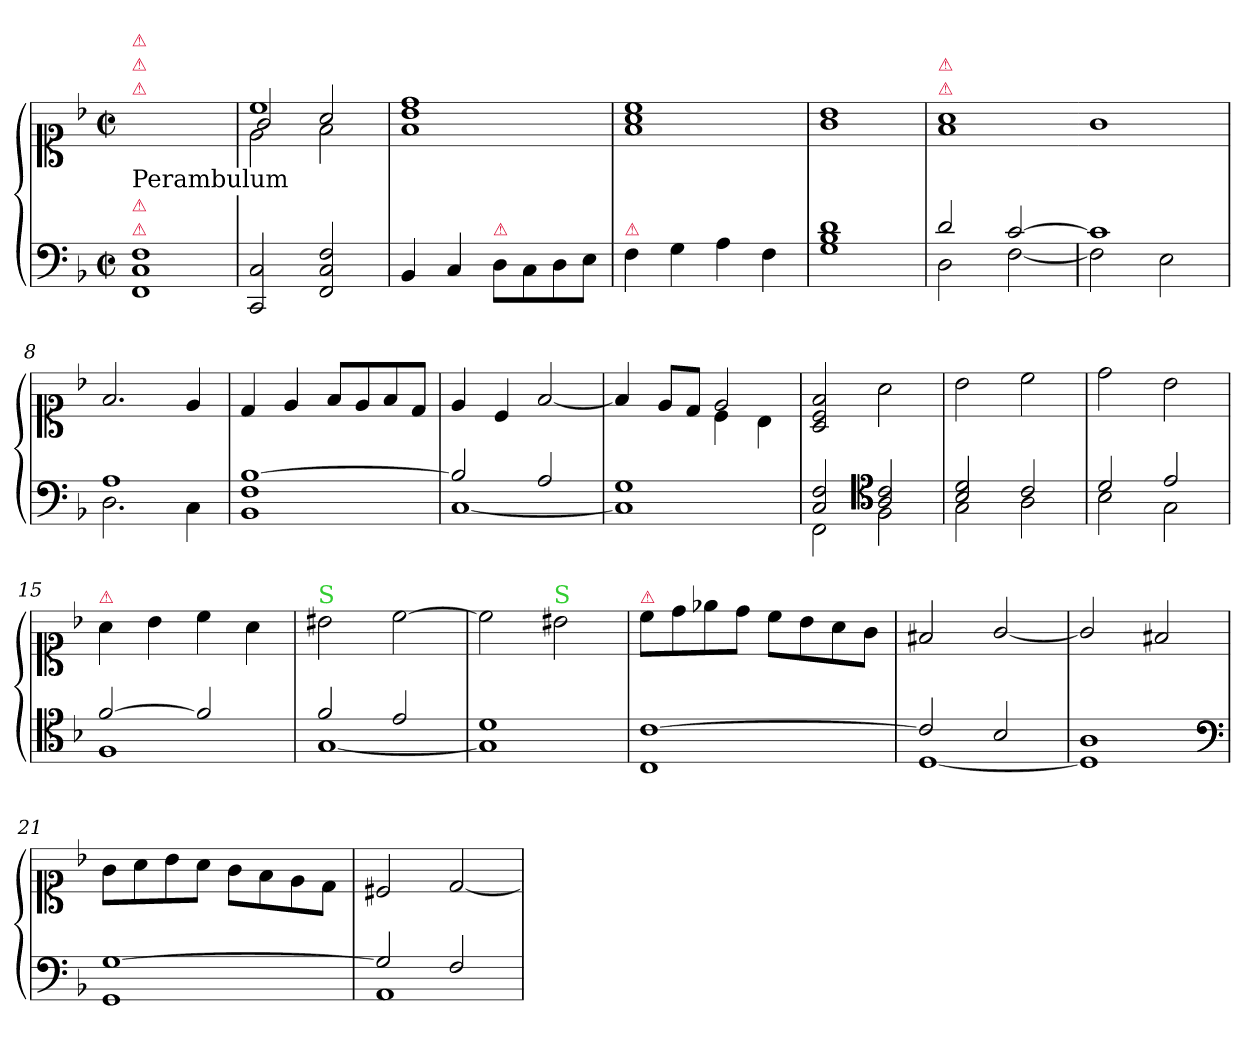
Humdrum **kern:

**kern	**kern
*part2	*part1
*staff2	*staff1
*clefF4	*clefC1
*k[b-]	*k[b-]
*F:	*F:
*M2/2	*M2/2
*met(c|)	*met(c|)
=1	=1
!	!LO:TX:a:color=crimson:t=⚠
!	!LO:TX:a:color=crimson:t=⚠
!	!LO:TX:b:t=Perambulum
!	!LO:TX:a:color=crimson:t=⚠
!LO:TX:a:color=crimson:t=⚠	!
!LO:TX:a:color=crimson:t=⚠	!
1FF 1C 1F	1ryy
=2	=2
*	*^
*	*	*^
2CC/ 2C/	1cc	2e\	2g/
2FF/ 2C/ 2F/	.	2f\	2a/
*	*v	*v	*v
=3	=3
4BB-/	1f 1b- 1dd
4C/	.
!LO:TX:a:color=crimson:t=⚠	!
8D\L	.
8C\	.
8D\	.
8E\J	.
=4	=4
!LO:TX:a:color=crimson:t=⚠	!
4F\	1f 1a 1cc
4G\	.
4A\	.
4F\	.
=5	=5
1G 1B- 1d	1g 1b-
=6	=6
*^	*
!	!	!LO:TX:a:color=crimson:t=⚠
2d/	2D\	1f 1a
[2c/	[2F\	.
!	!	!LO:TX:a:color=crimson:t=⚠
=7	=7	=7-
1c]	2F\]	1g
.	2E\	.
=8	=8	=8
1A	2.D\	2.f/
.	4C\	4e/
=9	=9	=9
[1B-	1BB- 1F	4d/
.	.	4e/
.	.	8f/L
.	.	8e/
.	.	8f/
.	.	8d/J
=10	=10	=10
2B-/]	[1C	4e/
.	.	4c/
2A/	.	[2f/
*v	*v	*
=11	=11
*	*^
1C] 1G	4f/]	2ryy
.	8e/L	.
.	8d/J	.
.	2e/	4c\
.	.	4B-\
*	*v	*v
=12	=12
*^	*
2C/ 2F/	2FF\	2A/ 2c/ 2f/
*clefC4	*	*
2A/ 2c/	2F\	2a\
=13	=13	=13
2B-/ 2d/	2G\	2b-\
2c/	2A\	2cc\
=14	=14	=14
2d/	2B-\	2dd\
2e/	2G\	2b-\
=15	=15	=15
!	!	!LO:TX:a:color=crimson:t=⚠
[2f/	1F	4a\
.	.	4b-\
2f/]	.	4cc\
.	.	4a\
=16	=16	=16
!	!	!LO:TX:a:color=limegreen:t=S
2f/	[1G	2b#X\
2e/	.	[2cc\
=17	=17	=17
1d	1G]	2cc\]
!	!	!LO:TX:a:color=limegreen:t=S
.	.	2b#X\
=18	=18	=18
!	!	!LO:TX:a:color=crimson:t=⚠
[1c	1C	8cc\L
.	.	8dd\
.	.	8ee-X\
.	.	8dd\J
.	.	8cc\L
.	.	8b-\
.	.	8a\
.	.	8g\J
=19	=19	=19
2c/]	[1D	2f#X/
2B-/	.	[2g/
=20	=20	=20
1A	1D]	2g/]
.	.	2f#X/
*clefF4	*	*
=21	=21	=21
[1G	1GG	8g\L
.	.	8a\
.	.	8b-\
.	.	8a\J
.	.	8g\L
.	.	8f\
.	.	8e\
.	.	8d\J
=22	=22	=22
2G/]	1AA	2c#X/
2F/	.	[2d/
*v	*v	*
=	=
*-	*-
